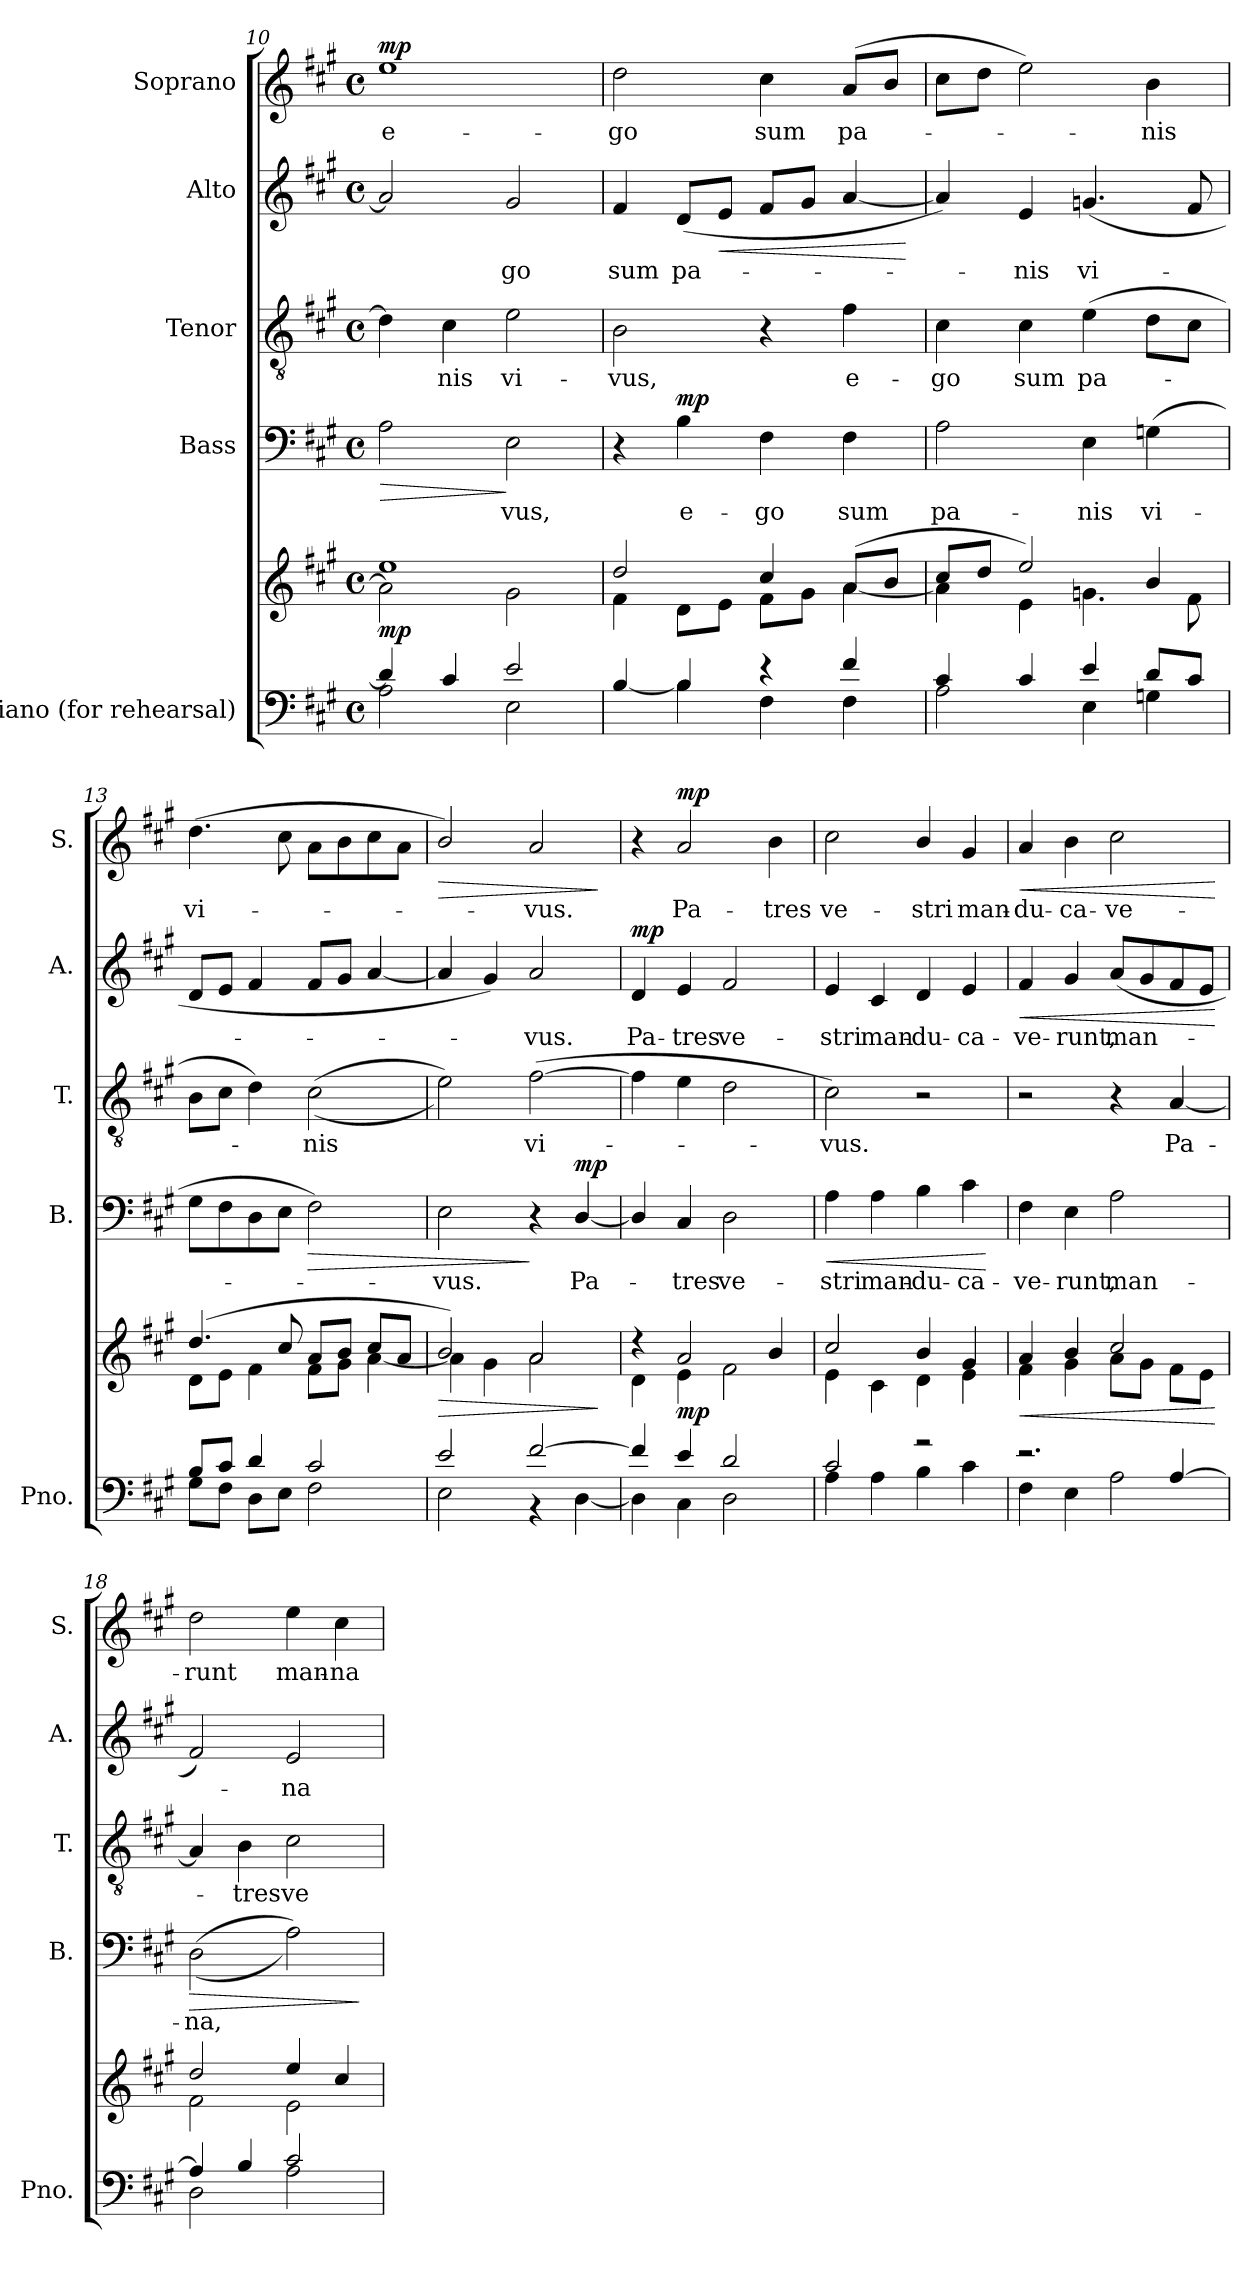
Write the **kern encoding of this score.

**kern	**kern	**dynam	**kern	**text	**dynam	**kern	**text	**kern	**text	**dynam	**kern	**text	**dynam
*part5	*part5	*part5	*part4	*part4	*part4	*part3	*part3	*part2	*part2	*part2	*part1	*part1	*part1
*staff6	*staff5	*staff5/6	*staff4	*staff4	*staff4	*staff3	*staff3	*staff2	*staff2	*staff2	*staff1	*staff1	*staff1
*I"Piano (for  rehearsal)	*	*	*I"Bass	*	*	*I"Tenor	*	*I"Alto	*	*	*I"Soprano	*	*
*I'Pno.	*	*	*I'B.	*	*	*I'T.	*	*I'A.	*	*	*I'S.	*	*
*clefF4	*clefG2	*	*clefF4	*	*	*clefGv2	*	*clefG2	*	*	*clefG2	*	*
*k[f#c#g#]	*k[f#c#g#]	*	*k[f#c#g#]	*	*	*k[f#c#g#]	*	*k[f#c#g#]	*	*	*k[f#c#g#]	*	*
*A:	*A:	*	*A:	*	*	*A:	*	*A:	*	*	*A:	*	*
*M4/4	*M4/4	*	*M4/4	*	*	*M4/4	*	*M4/4	*	*	*M4/4	*	*
*met(c)	*met(c)	*	*met(c)	*	*	*met(c)	*	*met(c)	*	*	*met(c)	*	*
=10	=10	=10	=10	=10	=10	=10	=10	=10	=10	=10	=10	=10	=10
*^	*^	*	*	*	*	*	*	*	*	*	*	*	*
!	!	!	!	!LO:DY:b	!	!	!LO:HP:b	!	!	!	!	!	!	!LO:LY:b	!LO:DY:a
4d/]	2A\	1ee	2a\]	mp	2A\	.	>	4d\]	.	2a/]	.	.	1ee	e-	mp
!	!	!	!	!	!	!	!	!	!LO:LY:b	!	!	!	!	!	!
4c#/	.	.	.	.	.	.	.	4c#\	nis	.	.	.	.	.	.
!	!	!	!	!	!	!LO:LY:b	!	!	!LO:LY:b	!	!LO:LY:b	!	!	!	!
2e/	2E\	.	2g#\	.	2E\	-vus,	]	2e\	vi-	2g#/	-go	.	.	.	.
=11	=11	=11	=11	=11	=11	=11	=11	=11	=11	=11	=11	=11	=11	=11	=11
!	!	!	!	!	!	!	!	!	!LO:LY:b	!	!LO:LY:b	!	!	!LO:LY:b	!
[4B/	4ryy	2dd/	4f#\	.	4r	.	.	2B\	-vus,	4f#/	sum	.	2dd\	-go	.
!	!	!	!	!	!	!LO:LY:b	!LO:DY:a	!	!	!	!LO:LY:b	!	!	!	!
4B/]	4B\	.	8d\L	.	4B\	e-	mp	.	.	(<8d/L	pa--	.	.	.	.
!	!	!	!	!	!	!	!	!	!	!	!	!LO:HP:b	!	!	!
.	.	.	8e\J	.	.	.	.	.	.	8e/J	.	<	.	.	.
!	!	!	!	!	!	!LO:LY:b	!	!	!	!	!	!	!	!LO:LY:b	!
4r	4F#\	4cc#/	8f#\L	.	4F#\	-go	.	4r	.	8f#/L	.	.	4cc#\	sum	.
.	.	.	8g#\J	.	.	.	.	.	.	8g#/J	.	.	.	.	.
!	!	!	!	!	!	!LO:LY:b	!	!	!LO:LY:b	!	!	!	!	!LO:LY:b	!
4f#/	4F#\	(>8a/L	[4a\	.	4F#\	sum	.	4f#\	e-	[4a/	.	.	(>8a/L	pa--	.
.	.	8b/J	.	.	.	.	.	.	.	.	.	.	8b/J	.	.
*v	*v	*	*	*	*	*	*	*	*	*	*	*	*	*	*
*	*v	*v	*	*	*	*	*	*	*	*	*	*	*	*
.	.	.	.	.	.	.	.	.	.	[	.	.	.
=12	=12	=12	=12	=12	=12	=12	=12	=12	=12	=12	=12	=12	=12
*^	*^	*	*	*	*	*	*	*	*	*	*	*	*
!	!	!	!	!	!	!LO:LY:b	!	!	!LO:LY:b	!	!	!	!	!	!
4c#/	2A\	8cc#/L	4a\]	.	2A\	pa-	.	4c#\	-go	4a/])	.	.	8cc#\L	.	.
.	.	8dd/J	.	.	.	.	.	.	.	.	.	.	8dd\J	.	.
!	!	!	!	!	!	!	!	!	!LO:LY:b	!	!LO:LY:b	!	!	!	!
4c#/	.	2ee/)	4e\	.	.	.	.	4c#\	sum	4e/	-nis	.	2ee\)	.	.
!	!	!	!	!	!	!LO:LY:b	!	!	!LO:LY:b	!	!LO:LY:b	!	!	!	!
4e/	4E\	.	4.gn\	.	4E\	-nis	.	(>4e\	pa--	(<4.gn/	vi--	.	.	.	.
!	!	!	!	!	!	!LO:LY:b	!	!	!	!	!	!	!	!LO:LY:b	!
8d/L	4Gn\	4b/	.	.	(>4Gn\	vi--	.	8d\L	.	.	.	.	4b\	-nis	.
8c#/J	.	.	8f#\	.	.	.	.	8c#\J	.	8f#/	.	.	.	.	.
!!LO:LB:g=z
=13	=13	=13	=13	=13	=13	=13	=13	=13	=13	=13	=13	=13	=13	=13	=13
!	!	!	!	!	!	!	!	!	!	!	!	!	!	!LO:LY:b	!
8B/L	8G#\L	(<4.dd/	8d\L	.	8G#\L	.	.	8B\L	.	8d/L	.	.	(<4.dd\	vi--	.
8c#/J	8F#\J	.	8e\J	.	8F#\	.	.	8c#\J	.	8e/J	.	.	.	.	.
4d/	8D\L	.	4f#\	.	8D\	.	.	4d\)	.	4f#/	.	.	.	.	.
.	8E\J	8cc#/	.	.	8E\J	.	.	.	.	.	.	.	8cc#\	.	.
!	!	!	!	!	!	!	!LO:HP:b	!	!LO:LY:b	!	!	!	!	!	!
2c#/	2F#\	8a/L	8f#\L	.	2F#\)	.	>	(>(>2c#\	-nis	8f#/L	.	.	8a\L	.	.
.	.	8b/J	8g#\J	.	.	.	.	.	.	8g#/J	.	.	8b\	.	.
.	.	8cc#/L	[4a\	.	.	.	.	.	.	[4a/	.	.	8cc#\	.	.
.	.	8a/J	.	.	.	.	.	.	.	.	.	.	8a\J	.	.
=14	=14	=14	=14	=14	=14	=14	=14	=14	=14	=14	=14	=14	=14	=14	=14
!	!	!	!	!LO:HP:b	!	!LO:LY:b	!	!	!	!	!	!	!	!	!LO:HP:b
2e/	2E\	2b/)	4a\]	>	2E\	-vus.	.	2e\))	.	4a/]	.	.	2b/)	.	>
.	.	.	4g#\	.	.	.	.	.	.	4g#/)	.	.	.	.	.
!	!	!	!	!	!	!	!	!	!LO:LY:b	!	!LO:LY:b	!	!	!LO:LY:b	!
[2f#/	4r	2a/	2a\	.	4r	.	]	(>[2f#\	vi--	2a/	-vus.	.	2a/	-vus.	.
!	!	!	!	!	!	!LO:LY:b	!LO:DY:a	!	!	!	!	!	!	!	!
.	[4D\	.	.	.	[4D/	Pa-	mp	.	.	.	.	.	.	.	.
*v	*v	*	*	*	*	*	*	*	*	*	*	*	*	*	*
*	*v	*v	*	*	*	*	*	*	*	*	*	*	*	*
.	.	]	.	.	.	.	.	.	.	.	.	.	]
=15	=15	=15	=15	=15	=15	=15	=15	=15	=15	=15	=15	=15	=15
*^	*^	*	*	*	*	*	*	*	*	*	*	*	*
!	!	!	!	!	!	!	!	!	!	!	!LO:LY:b	!LO:DY:a	!	!	!
4f#/]	4D\]	4r	4d\	.	4D/]	.	.	4f#\]	.	4d/	Pa-	mp	4r	.	.
!	!	!	!	!LO:DY:b	!	!LO:LY:b	!	!	!	!	!LO:LY:b	!	!	!LO:LY:b	!LO:DY:b
4e/	4C#\	2a/	4e\	mp	4C#/	-tres	.	4e\	.	4e/	-tres	.	2a/	Pa-	mp
!	!	!	!	!	!	!LO:LY:b	!	!	!	!	!LO:LY:b	!	!	!	!
2d/	2D\	.	2f#\	.	2D\	ve-	.	2d\	.	2f#/	ve-	.	.	.	.
!	!	!	!	!	!	!	!	!	!	!	!	!	!	!LO:LY:b	!
.	.	4b/	.	.	.	.	.	.	.	.	.	.	4b\	-tres	.
=16	=16	=16	=16	=16	=16	=16	=16	=16	=16	=16	=16	=16	=16	=16	=16
!	!	!	!	!	!	!LO:LY:b	!LO:HP:b	!	!LO:LY:b	!	!LO:LY:b	!	!	!LO:LY:b	!
2c#/	4A\	2cc#/	4e\	.	4A\	-stri	<	2c#\)	-vus.	4e/	-stri	.	2cc#\	ve-	.
!	!	!	!	!	!	!LO:LY:b	!	!	!	!	!LO:LY:b	!	!	!	!
.	4A\	.	4c#\	.	4A\	man-	.	.	.	4c#/	man-	.	.	.	.
!	!	!	!	!	!	!LO:LY:b	!	!	!	!	!LO:LY:b	!	!	!LO:LY:b	!
2r	4B\	4b/	4d\	.	4B\	-du-	.	2r	.	4d/	-du-	.	4b/	-stri	.
!	!	!	!	!	!	!LO:LY:b	!	!	!	!	!LO:LY:b	!	!	!LO:LY:b	!
.	4c#\	4g#/	4e\	.	4c#\	-ca-	.	.	.	4e/	-ca-	.	4g#/	man-	.
*v	*v	*	*	*	*	*	*	*	*	*	*	*	*	*	*
*	*v	*v	*	*	*	*	*	*	*	*	*	*	*	*
.	.	.	.	.	[	.	.	.	.	.	.	.	.
=17	=17	=17	=17	=17	=17	=17	=17	=17	=17	=17	=17	=17	=17
*^	*	*	*	*	*	*	*	*	*	*	*	*	*
!	!	!	!LO:HP:b	!	!LO:LY:b	!	!	!	!	!LO:LY:b	!LO:HP:b	!	!LO:LY:b	!LO:HP:b
*	*	*^	*	*	*	*	*	*	*	*	*	*	*	*
2.r	4F#\	4a/	4f#\	<	4F#\	-ve-	.	2r	.	4f#/	-ve-	<	4a/	-du-	<
!	!	!	!	!	!	!LO:LY:b	!	!	!	!	!LO:LY:b	!	!	!LO:LY:b	!
.	4E\	4b/	4g#\	.	4E\	-runt,	.	.	.	4g#/	-runt,	.	4b\	-ca-	.
!	!	!	!	!	!	!LO:LY:b	!	!	!	!	!LO:LY:b	!	!	!LO:LY:b	!
.	2A\	2cc#/	8a\L	.	2A\	man-	.	4r	.	(<8a/L	man--	.	2cc#\	-ve-	.
.	.	.	8g#\J	.	.	.	.	.	.	8g#/	.	.	.	.	.
!	!	!	!	!	!	!	!	!	!LO:LY:b	!	!	!	!	!	!
[4A/	.	.	8f#\L	.	.	.	.	[4A/	Pa-	8f#/	.	.	.	.	.
.	.	.	8e\J	.	.	.	.	.	.	8e/J	.	.	.	.	.
*v	*v	*	*	*	*	*	*	*	*	*	*	*	*	*	*
*	*v	*v	*	*	*	*	*	*	*	*	*	*	*	*
.	.	[	.	.	.	.	.	.	.	[	.	.	[
=18	=18	=18	=18	=18	=18	=18	=18	=18	=18	=18	=18	=18	=18
*^	*^	*	*	*	*	*	*	*	*	*	*	*	*
!	!	!	!	!	!	!LO:LY:b	!LO:HP:b	!	!	!	!	!	!	!LO:LY:b	!
4A/]	2D\	2dd/	2f#\	.	(>(>2D\	-na,	>	4A/]	.	2f#/)	.	.	2dd\	-runt	.
!	!	!	!	!	!	!	!	!	!LO:LY:b	!	!	!	!	!	!
4B/	.	.	.	.	.	.	.	4B\	-tres	.	.	.	.	.	.
!	!	!	!	!	!	!	!	!	!LO:LY:b	!	!LO:LY:b	!	!	!LO:LY:b	!
2c#/	2A\	4ee/	2e\	.	2A\))	.	.	2c#\	ve-	2e/	-na	.	4ee\	man-	.
!	!	!	!	!	!	!	!	!	!	!	!	!	!	!LO:LY:b	!
.	.	4cc#/	.	.	.	.	.	.	.	.	.	.	4cc#\	-na	.
*v	*v	*	*	*	*	*	*	*	*	*	*	*	*	*	*
*	*v	*v	*	*	*	*	*	*	*	*	*	*	*	*
.	.	.	.	.	]	.	.	.	.	.	.	.	.
=	=	=	=	=	=	=	=	=	=	=	=	=	=
*-	*-	*-	*-	*-	*-	*-	*-	*-	*-	*-	*-	*-	*-
